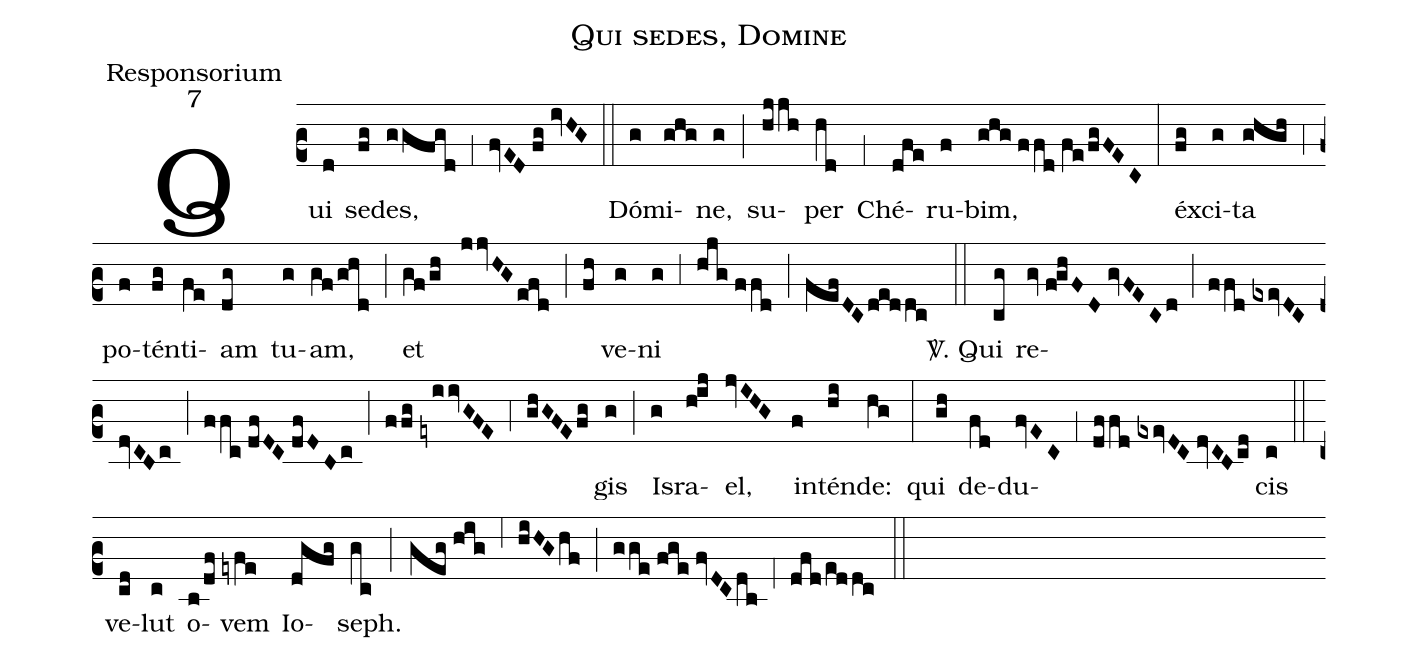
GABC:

name:Qui sedes, Domine;
office-part:Responsorium;
mode:7;
%%
(c2) Qui(d) se(fg)des,(ggfgd) (,1) (fvED//fg//ivHG) (::)
Dó(g)mi(ghg)ne,(g) (;) su(hjjh)per(hd) (,1) Ché(dfe)ru(f)bim,(ghg//ffd//fe/fgFEC) (:)
éx(fg)ci(g)ta(ghgh) (,4) po(f)tén(fg)ti(fe)am(dg) tu(g)am,(gf/ghd) (;) et(gf/gh) (jjvHG/efd) (;) (fh) ve(g)ni(g) (,3) (hjg//ffd) (;) (fefDC/deddc) (::)

<sp>V/</sp>. Qui(cg) re(gv//f!ghFD//gvFECd;ffd//exevDC//dvCBc;ffc//dfDC//dfDBc;ffg//eyiivGFE,4ghGFE/fg)gis(g) (;) Is(g)ra(h!ij)el,(jvIHG) in(f)tén(hi)de:(hg) (:)
qui(gh) de(fd)du(fvEC,1dffd//exevDC//dvCB/cd)cis(c) (::)
ve(cd)lut(c) o(b/df)vem(eyfe) Io(dgfg)seph.(gc) (;) (geg//hig) (,6) (hiHG/hf) (;) (gge//fge//fvDC/db) (,2) (dfd/eddc) (::)
